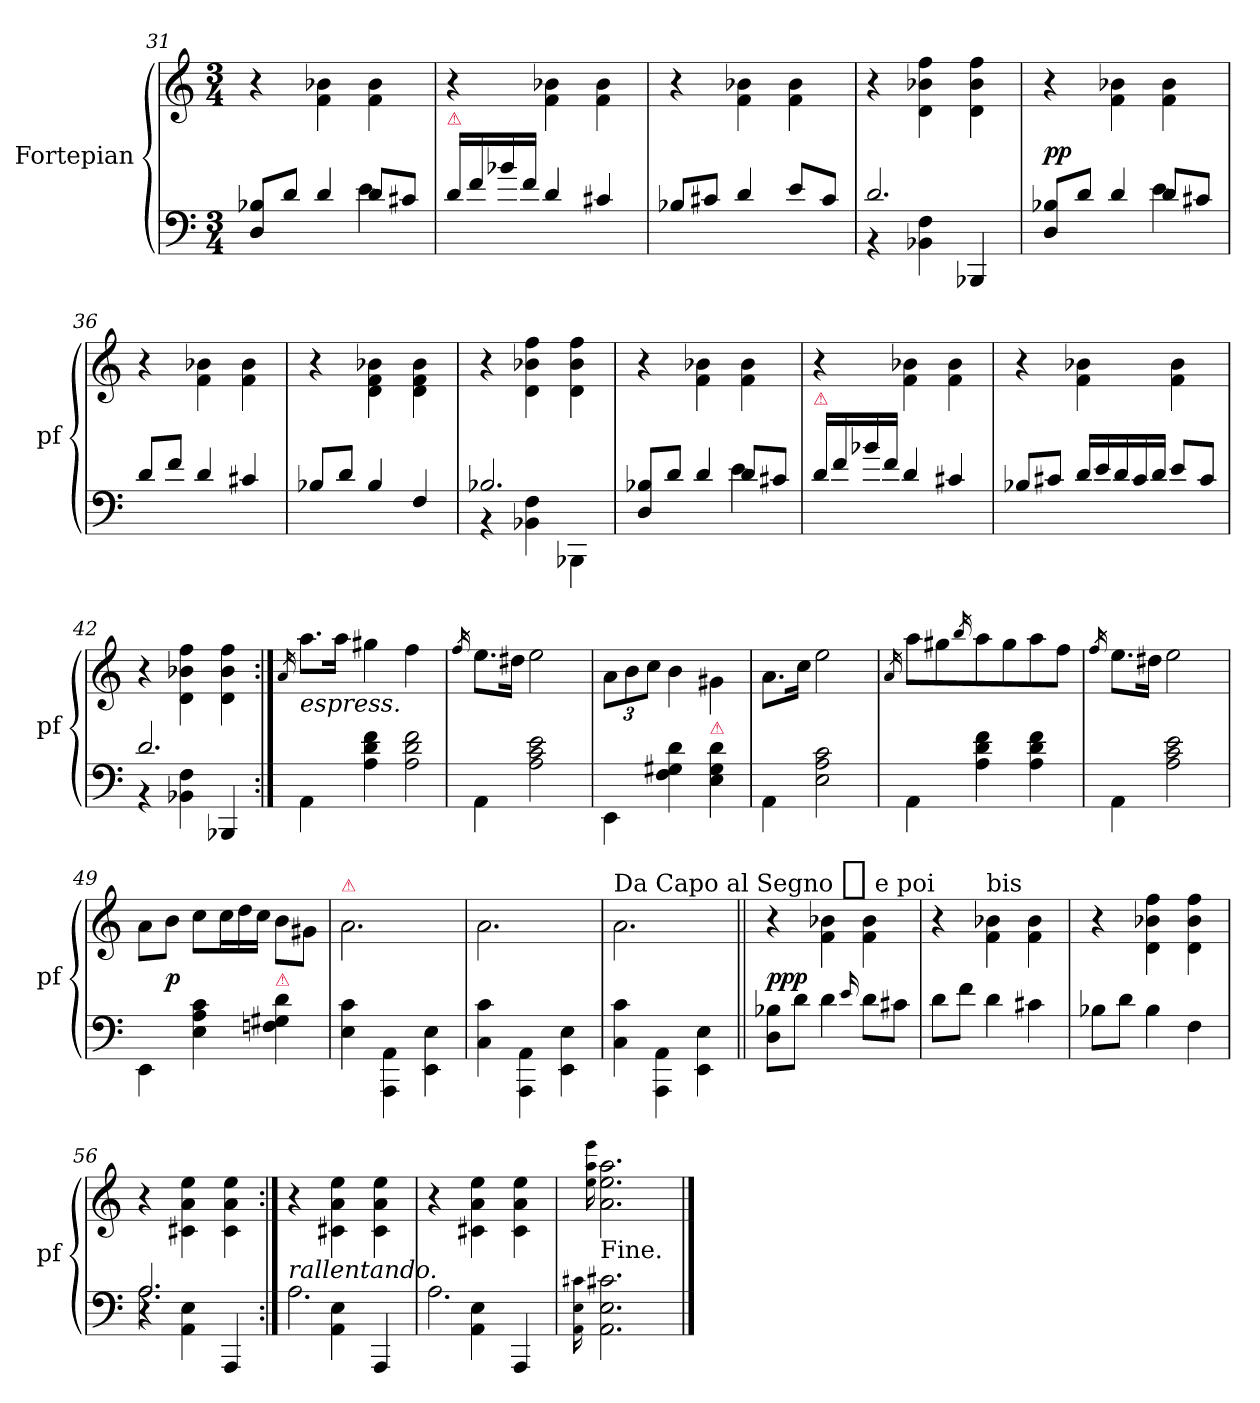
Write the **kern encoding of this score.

**kern	**kern	**dynam
*part1	*part1	*part1
*staff2	*staff1	*staff1/2
*I"Fortepian	*	*
*I'pf	*	*
*clefF4	*clefG2	*
*k[]	*k[]	*
*M3/4	*M3/4	*
=31	=31	=31
*^	*	*
8D/ 8B-X/L	2ryy	4r	.
8d/J	.	.	.
4d/	.	4f\ 4b-X\	.
8d/L	4e\	4f\ 4b-\	.
8c#X/J	.	.	.
*v	*v	*	*
=32	=32	=32
!LO:TX:a:color=crimson:t=⚠	!	!
16d\LL	4r	.
16f/	.	.
16b-X/	.	.
16f/JJ	.	.
4d/	4f\ 4b-X\	.
4c#X/	4f\ 4b-\	.
=33	=33	=33
8B-X/L	4r	.
8c#X/J	.	.
4d/	4f\ 4b-X\	.
8e/L	4f\ 4b-\	.
8c#/J	.	.
=34	=34	=34
*^	*	*
2.d/	4r	4r	.
.	4BB-X\ 4F\	4d\ 4b-X\ 4ff\	.
.	4BBB-X/	4d\ 4b-\ 4ff\	.
=35	=35	=35	=35
8D/ 8B-X/L	2ryy	4r	pp.
8d/J	.	.	.
4d/	.	4f\ 4b-X\	.
8d/L	4e\	4f\ 4b-\	.
8c#X/J	.	.	.
*v	*v	*	*
=36	=36	=36
8d/L	4r	.
8f/J	.	.
4d/	4f\ 4b-X\	.
4c#X/	4f\ 4b-\	.
=37	=37	=37
8B-X/L	4r	.
8d/J	.	.
4B-/	4d\ 4f\ 4b-X\	.
4F/	4d\ 4f\ 4b-\	.
=38	=38	=38
*^	*	*
2.B-X/	4r	4r	.
.	4BB-X\ 4F\	4d\ 4b-X\ 4ff\	.
.	4BBB-X\	4d\ 4b-\ 4ff\	.
=39	=39	=39	=39
8D/ 8B-X/L	2ryy	4r	.
8d/J	.	.	.
4d/	.	4f\ 4b-X\	.
8d/L	4e\	4f\ 4b-\	.
8c#X/J	.	.	.
*v	*v	*	*
=40	=40	=40
!LO:TX:a:color=crimson:t=⚠	!	!
16d\LL	4r	.
16f/	.	.
16b-X/	.	.
16f/JJ	.	.
4d/	4f\ 4b-X\	.
4c#X/	4f\ 4b-\	.
=41	=41	=41
8B-X/L	4r	.
8c#X/J	.	.
*Xtuplet	*	*
20d/LL	4f\ 4b-X\	.
20e/	.	.
20d/	.	.
20c#/	.	.
20d/JJ	.	.
8e/L	4f\ 4b-\	.
8c#/J	.	.
=42	=42	=42
*^	*	*
2.d/	4r	4r	.
.	4BB-X\ 4F\	4d\ 4b-X\ 4ff\	.
.	4BBB-X/	4d\ 4b-\ 4ff\	.
*v	*v	*	*
=43:|!	=43:|!	=43:|!
.	16qa/	.
!	!LO:TX:b:i:t=espress.	!
4AA\	8.aa\L	.
.	16aa\Jk	.
4A\ 4d\ 4f\	4gg#X\	.
!LO:N:vis=2	!	!
4A\ 4d\ 4f\	4ff\	.
=44	=44	=44
.	16qff/	.
4AA\	8.ee\L	.
.	16dd#X\Jk	.
2A\ 2c\ 2e\	2ee\	.
=45	=45	=45
4EE\	12a\L	.
.	12b\	.
.	12cc\J	.
4F\ 4G#X\ 4d\	4b\	.
!LO:TX:a:color=crimson:t=⚠	!	!
4E\ 4G#\ 4d\	4g#X\	.
=46	=46	=46
4AA\	8.a\L	.
.	16cc\Jk	.
2E\ 2A\ 2c\	2ee\	.
=47	=47	=47
.	16qa/	.
4AA\	8aa\L	.
.	8gg#X\	.
.	16qbb/	.
4A\ 4d\ 4f\	8aa\	.
.	8gg#\	.
4A\ 4d\ 4f\	8aa\	.
.	8ff\J	.
=48	=48	=48
.	16qff/	.
4AA\	8.ee\L	.
.	16dd#X\Jk	.
2A\ 2c\ 2e\	2ee\	.
=49	=49	=49
4EE\	8a\L	.
.	8b\J	p.
4E\ 4A\ 4c\	8cc\L	.
*	*Xtuplet	*
.	24cc\L	.
.	24dd\	.
.	24cc\JJ	.
!LO:TX:a:color=crimson:t=⚠	!	!
4Fn\ 4G#X\ 4d\	8b\L	.
.	8g#X\J	.
=50	=50	=50
!	!LO:TX:a:color=crimson:t=⚠	!
4E\ 4c\	2.a\	.
4AAA\ 4AA\	.	.
4EE\ 4E\	.	.
=51	=51	=51
4C\ 4c\	2.a\	.
4AAA\ 4AA\	.	.
4EE\ 4E\	.	.
=52	=52	=52
!	!LO:TX:a:t=Da Capo al Segno [segno] e poi	!
4C\ 4c\	2.a\	.
4AAA\ 4AA\	.	.
4EE\ 4E\	.	.
=53||	=53||	=53||
8D\ 8B-X\L	4r	ppp.
8d\J	.	.
4d\	4f\ 4b-X\	.
16qqe/	.	.
8d\L	4f\ 4b-\	.
8c#X\J	.	.
=54	=54	=54
8d\L	4r	.
8f\J	.	.
!	!LO:TX:a:t=bis	!
4d\	4f\ 4b-X\	.
4c#X\	4f\ 4b-\	.
=55	=55	=55
8B-X\L	4r	.
8d\J	.	.
4B-\	4d\ 4b-X\ 4ff\	.
4F\	4d\ 4b-\ 4ff\	.
=56	=56	=56
*^	*	*
*	*^	*	*
2.A/	4r	2.A\	4r	.
.	4AA\ 4E\	.	4c#X\ 4a\ 4ee\	.
.	4AAA/	.	4c#\ 4a\ 4ee\	.
*	*v	*v	*	*
=57:|!	=57:|!	=57:|!	=57:|!
!	!	!LO:TX:b:i:t=rallentando.	!
2.A\	4ryy	4r	.
.	4AA\ 4E\	4c#X\ 4a\ 4ee\	.
.	4AAA/	4c#\ 4a\ 4ee\	.
=58	=58	=58	=58
2.A\	4ryy	4r	.
.	4AA\ 4E\	4c#X\ 4a\ 4ee\	.
.	4AAA/	4c#\ 4a\ 4ee\	.
*v	*v	*	*
=59	=59	=59
16qqAA\ 16qqE\ 16qqc#X\	16qqee\ 16qqaa\ 16qqeee\	.
!	!LO:TX:b:t=Fine.	!
!	!	!LO:DY:rj
2.AA\ 2.E\ 2.c#X\	2.a\ 2.ee\ 2.aa\	Subito ff.
==	==	==
*-	*-	*-
